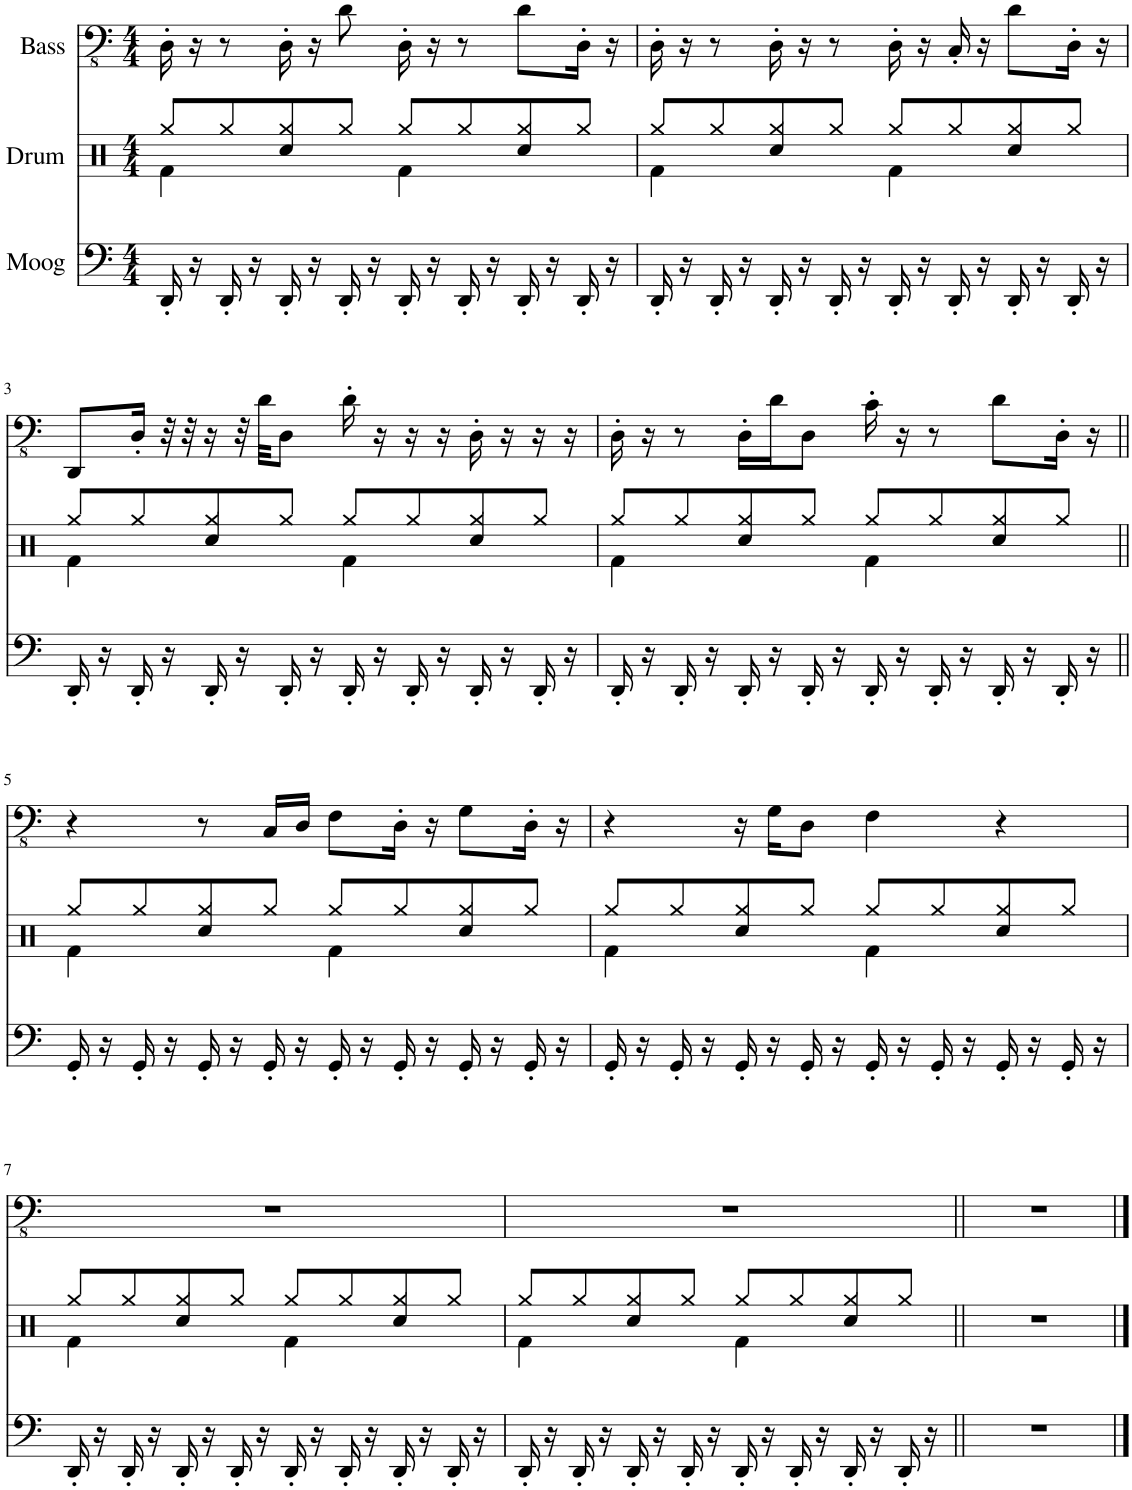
**kern	**kern	**kern
*part3	*part2	*part1
*staff3	*staff2	*staff1
*I"Moog	*I"Drum	*I"Bass
*clefF4	*clefX	*clefFv4
*k[]	*k[]	*k[]
*M4/4	*M4/4	*M4/4
=1	=1	=1
*	*^	*
16DD'/	4Rf\	8Rgg/L	16DD'\
16r	.	.	16r
16DD'/	.	8Rgg/	8r
16r	.	.	.
16DD'/	4Rcc/	8Rgg/	16DD'\
16r	.	.	16r
16DD'/	.	8Rgg/J	8D\
16r	.	.	.
16DD'/	4Rf\	8Rgg/L	16DD'\
16r	.	.	16r
16DD'/	.	8Rgg/	8r
16r	.	.	.
16DD'/	4Rcc/	8Rgg/	8D\L
16r	.	.	.
16DD'/	.	8Rgg/J	16DD'\Jk
16r	.	.	16r
=2	=2	=2	=2
16DD'/	4Rf\	8Rgg/L	16DD'\
16r	.	.	16r
16DD'/	.	8Rgg/	8r
16r	.	.	.
16DD'/	4Rcc/	8Rgg/	16DD'\
16r	.	.	16r
16DD'/	.	8Rgg/J	8r
16r	.	.	.
16DD'/	4Rf\	8Rgg/L	16DD'\
16r	.	.	16r
16DD'/	.	8Rgg/	16CC'/
16r	.	.	16r
16DD'/	4Rcc/	8Rgg/	8D\L
16r	.	.	.
16DD'/	.	8Rgg/J	16DD'\Jk
16r	.	.	16r
!!LO:LB:g=z
=3	=3	=3	=3
16DD'/	4Rf\	8Rgg/L	8DDD/L
16r	.	.	.
16DD'/	.	8Rgg/	16DD'/Jk
16r	.	.	32r
.	.	.	32r
16DD'/	4Rcc/	8Rgg/	16r
16r	.	.	32r
.	.	.	32D\KKL
16DD'/	.	8Rgg/J	8DD\J
16r	.	.	.
16DD'/	4Rf\	8Rgg/L	16D'\
16r	.	.	16r
16DD'/	.	8Rgg/	16r
16r	.	.	16r
16DD'/	4Rcc/	8Rgg/	16DD'\
16r	.	.	16r
16DD'/	.	8Rgg/J	16r
16r	.	.	16r
=4	=4	=4	=4
16DD'/	4Rf\	8Rgg/L	16DD'\
16r	.	.	16r
16DD'/	.	8Rgg/	8r
16r	.	.	.
16DD'/	4Rcc/	8Rgg/	16DD'\LL
16r	.	.	16D\J
16DD'/	.	8Rgg/J	8DD\J
16r	.	.	.
16DD'/	4Rf\	8Rgg/L	16C'\
16r	.	.	16r
16DD'/	.	8Rgg/	8r
16r	.	.	.
16DD'/	4Rcc/	8Rgg/	8D\L
16r	.	.	.
16DD'/	.	8Rgg/J	16DD'\Jk
16r	.	.	16r
!!LO:LB:g=z
=5||	=5||	=5||	=5||
16GG'/	4Rf\	8Rgg/L	4r
16r	.	.	.
16GG'/	.	8Rgg/	.
16r	.	.	.
16GG'/	4Rcc/	8Rgg/	8r
16r	.	.	.
16GG'/	.	8Rgg/J	16CC/LL
16r	.	.	16DD/JJ
16GG'/	4Rf\	8Rgg/L	8FF\L
16r	.	.	.
16GG'/	.	8Rgg/	16DD'\Jk
16r	.	.	16r
16GG'/	4Rcc/	8Rgg/	8GG\L
16r	.	.	.
16GG'/	.	8Rgg/J	16DD'\Jk
16r	.	.	16r
=6	=6	=6	=6
16GG'/	4Rf\	8Rgg/L	4r
16r	.	.	.
16GG'/	.	8Rgg/	.
16r	.	.	.
16GG'/	4Rcc/	8Rgg/	16r
16r	.	.	16GG\KL
16GG'/	.	8Rgg/J	8DD\J
16r	.	.	.
16GG'/	4Rf\	8Rgg/L	4FF\
16r	.	.	.
16GG'/	.	8Rgg/	.
16r	.	.	.
16GG'/	4Rcc/	8Rgg/	4r
16r	.	.	.
16GG'/	.	8Rgg/J	.
16r	.	.	.
!!LO:LB:g=z
=7	=7	=7	=7
16DD'/	4Rf\	8Rgg/L	1r
16r	.	.	.
16DD'/	.	8Rgg/	.
16r	.	.	.
16DD'/	4Rcc/	8Rgg/	.
16r	.	.	.
16DD'/	.	8Rgg/J	.
16r	.	.	.
16DD'/	4Rf\	8Rgg/L	.
16r	.	.	.
16DD'/	.	8Rgg/	.
16r	.	.	.
16DD'/	4Rcc/	8Rgg/	.
16r	.	.	.
16DD'/	.	8Rgg/J	.
16r	.	.	.
=8	=8	=8	=8
16DD'/	4Rf\	8Rgg/L	1r
16r	.	.	.
16DD'/	.	8Rgg/	.
16r	.	.	.
16DD'/	4Rcc/	8Rgg/	.
16r	.	.	.
16DD'/	.	8Rgg/J	.
16r	.	.	.
16DD'/	4Rf\	8Rgg/L	.
16r	.	.	.
16DD'/	.	8Rgg/	.
16r	.	.	.
16DD'/	4Rcc/	8Rgg/	.
16r	.	.	.
16DD'/	.	8Rgg/J	.
16r	.	.	.
*	*v	*v	*
=9||	=9||	=9||
1r	1r	1r
==	==	==
*-	*-	*-
